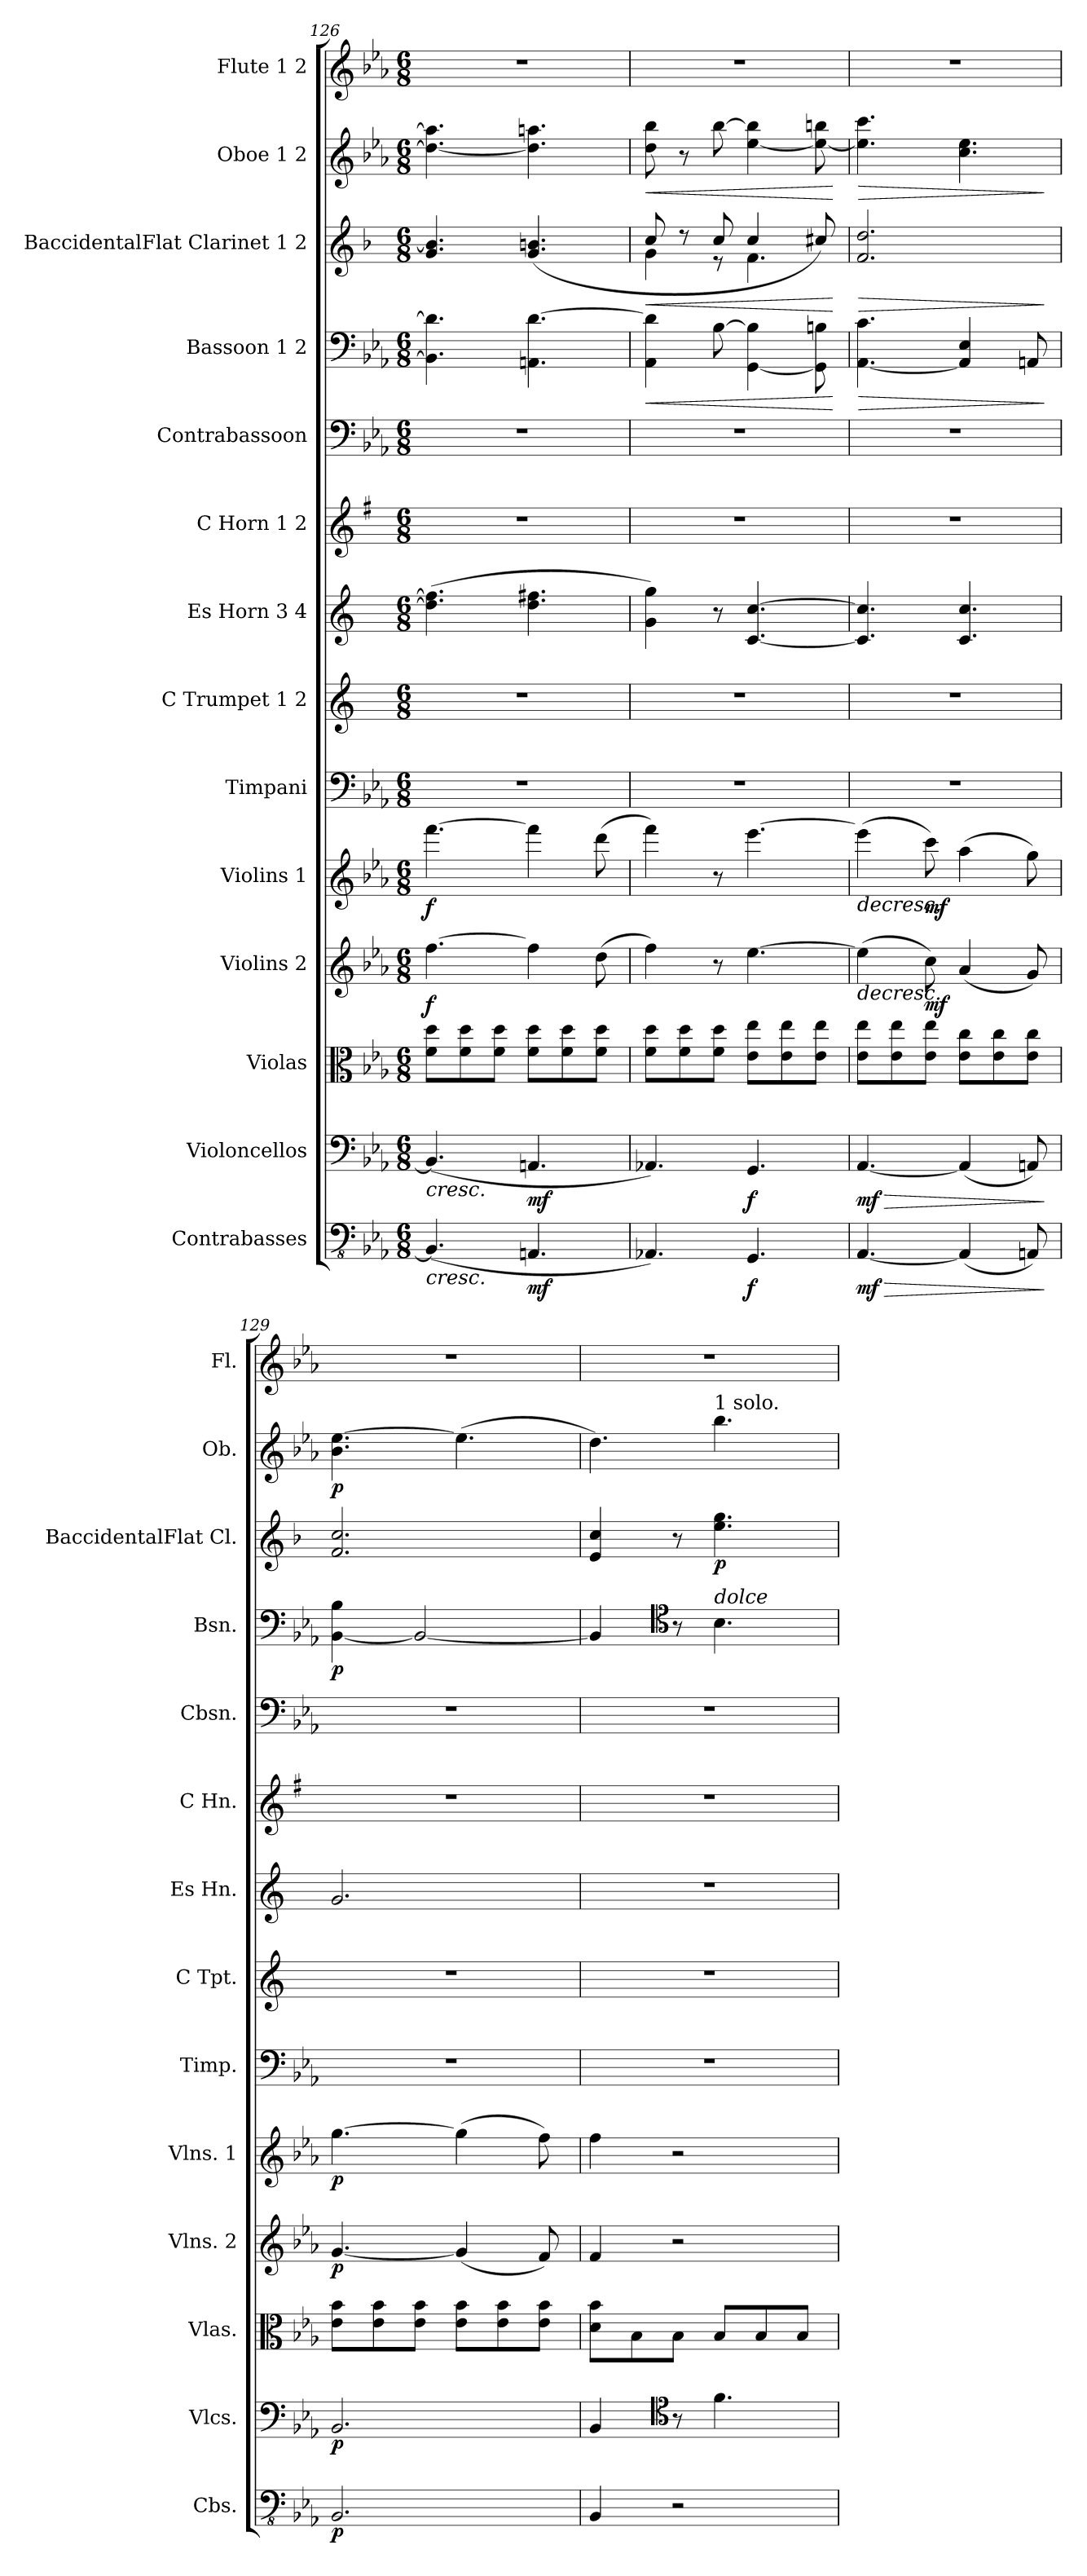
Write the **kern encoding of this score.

**kern	**dynam	**kern	**dynam	**kern	**kern	**dynam	**kern	**dynam	**kern	**kern	**kern	**kern	**kern	**kern	**dynam	**kern	**dynam	**kern	**dynam	**kern
*part14	*part14	*part13	*part13	*part12	*part11	*part11	*part10	*part10	*part9	*part8	*part7	*part6	*part5	*part4	*part4	*part3	*part3	*part2	*part2	*part1
*staff14	*staff14	*staff13	*staff13	*staff12	*staff11	*staff11	*staff10	*staff10	*staff9	*staff8	*staff7	*staff6	*staff5	*staff4	*staff4	*staff3	*staff3	*staff2	*staff2	*staff1
*I"Contrabasses	*	*I"Violoncellos	*	*I"Violas	*I"Violins 2	*	*I"Violins 1	*	*I"Timpani	*I"C Trumpet 1 2	*I"Es Horn 3 4	*I"C Horn 1 2	*I"Contrabassoon	*I"Bassoon 1 2	*	*I"BaccidentalFlat Clarinet 1 2	*	*I"Oboe 1 2	*	*I"Flute  1 2
*I'Cbs.	*	*I'Vlcs.	*	*I'Vlas.	*I'Vlns. 2	*	*I'Vlns. 1	*	*I'Timp.	*I'C Tpt.	*I'Es Hn.	*I'C Hn.	*I'Cbsn.	*I'Bsn.	*	*I'BaccidentalFlat Cl.	*	*I'Ob.	*	*I'Fl.
*clefFv4	*	*clefF4	*	*clefC3	*clefG2	*	*clefG2	*	*clefF4	*clefG2	*clefG2	*clefG2	*clefF4	*clefF4	*	*clefG2	*	*clefG2	*	*clefG2
*	*	*	*	*	*	*	*	*	*	*	*ITrd4c7	*ITrd4c7	*ITrd7c12	*	*	*ITrd1c2	*	*	*	*
*k[b-e-a-]	*	*k[b-e-a-]	*	*k[b-e-a-]	*k[b-e-a-]	*	*k[b-e-a-]	*	*k[b-e-a-]	*k[]	*k[b-]	*k[]	*k[b-e-a-]	*k[b-e-a-]	*	*k[b-e-a-]	*	*k[b-e-a-]	*	*k[b-e-a-]
*M6/8	*	*M6/8	*	*M6/8	*M6/8	*	*M6/8	*	*M6/8	*M6/8	*M6/8	*M6/8	*M6/8	*M6/8	*	*M6/8	*	*M6/8	*	*M6/8
=126	=126	=126	=126	=126	=126	=126	=126	=126	=126	=126	=126	=126	=126	=126	=126	=126	=126	=126	=126	=126
!	!LO:HP:b	!	!LO:HP:b	!	!	!LO:DY:b	!	!LO:DY:b	!	!	!	!	!	!	!	!	!	!	!	!
(<4.BBB-/]	<	(<4.BB-/]	<	8f\ 8dd\L	[4.ff\	f	[4.fff\	f	2.r	2.r	(>4.g\] 4.b-\]	2.r	2.r	4.BB-\] 4.d\]	.	4.f/ 4.a-/]	.	4.dd\_ 4.aa-\]	.	2.r
.	.	.	.	8f\ 8dd\	.	.	.	.	.	.	.	.	.	.	.	.	.	.	.	.
.	.	.	.	8f\ 8dd\J	.	.	.	.	.	.	.	.	.	.	.	.	.	.	.	.
!	!LO:DY:b	!	!LO:DY:b	!	!	!	!	!	!	!	!	!	!	!	!	!	!	!	!	!
4.AAAn/	mf	4.AAn/	mf	8f\ 8dd\L	4ff\]	.	4fff\]	.	.	.	4.g\ 4.bn\	.	.	4.AAn\ [4.d\	.	(>4.f/ 4.an/	.	4.dd\] 4.aan\	.	.
.	.	.	.	8f\ 8dd\	.	.	.	.	.	.	.	.	.	.	.	.	.	.	.	.
.	.	.	.	8f\ 8dd\J	(>8dd\	.	(>8ddd\	.	.	.	.	.	.	.	.	.	.	.	.	.
.	[	.	[	.	.	.	.	.	.	.	.	.	.	.	.	.	.	.	.	.
!!LO:PB:g=z
=127	=127	=127	=127	=127	=127	=127	=127	=127	=127	=127	=127	=127	=127	=127	=127	=127	=127	=127	=127	=127
!	!	!	!	!	!	!	!	!	!	!	!	!	!	!	!LO:HP:b	!	!LO:HP:b	!	!LO:HP:b	!
*	*	*	*	*	*	*	*	*	*	*	*	*	*	*	*	*^	*	*	*	*
4.AAA-X/)	.	4.AA-X/)	.	8f\ 8dd\L	4ff\)	.	4fff\)	.	2.r	2.r	4c\ 4cc\)	2.r	2.r	4AA-\ 4d\]	<	8b-/	4f\	<	8dd\ 8bb-\	<	2.r
.	.	.	.	8f\ 8dd\	.	.	.	.	.	.	.	.	.	.	.	8r	.	.	8r	.	.
.	.	.	.	8f\ 8dd\J	8r	.	8r	.	.	.	8r	.	.	[8B-\	.	8b-/	8r	.	[8bb-\	.	.
!	!LO:DY:b	!	!LO:DY:b	!	!	!	!	!	!	!	!	!	!	!	!	!	!	!	!	!	!
4.GGG/	f	4.GG/	f	8e-\ 8ee-\L	[4.ee-\	.	[4.eee-\	.	.	.	[4.F/ [4.f/	.	.	[4GG\ 4B-\]	.	4b-/	4.e-\	.	[4ee-\ 4bb-\]	.	.
.	.	.	.	8e-\ 8ee-\	.	.	.	.	.	.	.	.	.	.	.	.	.	.	.	.	.
.	.	.	.	8e-\ 8ee-\J	.	.	.	.	.	.	.	.	.	8GG\] 8Bn\	.	8bn/)	.	.	8ee-\_ 8bbn\	.	.
*	*	*	*	*	*	*	*	*	*	*	*	*	*	*	*	*v	*v	*	*	*	*
.	.	.	.	.	.	.	.	.	.	.	.	.	.	.	[	.	[	.	[	.
=128	=128	=128	=128	=128	=128	=128	=128	=128	=128	=128	=128	=128	=128	=128	=128	=128	=128	=128	=128	=128
!	!LO:HP:b	!	!LO:HP:b	!	!	!LO:HP:b	!	!LO:HP:b	!	!	!	!	!	!	!LO:HP:b	!	!LO:HP:b	!	!LO:HP:b	!
!	!LO:DY:n=1:b	!	!LO:DY:n=1:b	!	!	!	!	!	!	!	!	!	!	!	!	!	!	!	!	!
[4.AAA-/	> mf	[4.AA-/	> mf	8e-\ 8ee-\L	(>4ee-\]	>	(>4eee-\]	>	2.r	2.r	4.F/] 4.f/]	2.r	2.r	[4.AA-\ 4.c\	>	2.e-/ 2.cc/	>	4.ee-\] 4.ccc\	>	2.r
.	.	.	.	8e-\ 8ee-\	.	.	.	.	.	.	.	.	.	.	.	.	.	.	.	.
!	!	!	!	!	!	!LO:DY:b	!	!LO:DY:b	!	!	!	!	!	!	!	!	!	!	!	!
.	.	.	.	8e-\ 8ee-\J	8cc\)	mf	8ccc\)	mf	.	.	.	.	.	.	.	.	.	.	.	.
(<4AAA-/]	.	(<4AA-/]	.	8e-\ 8cc\L	(<4a-/	.	(>4aa-\	.	.	.	4.F/ 4.f/	.	.	4AA-/] 4E-/	.	.	.	4.cc\ 4.ee-\	.	.
.	.	.	.	8e-\ 8cc\	.	.	.	.	.	.	.	.	.	.	.	.	.	.	.	.
8AAAn/)	.	8AAn/)	.	8e-\ 8cc\J	8g/)	.	8gg\)	.	.	.	.	.	.	8AAn/	.	.	.	.	.	.
.	]	.	]	.	.	]	.	]	.	.	.	.	.	.	]	.	]	.	]	.
=129	=129	=129	=129	=129	=129	=129	=129	=129	=129	=129	=129	=129	=129	=129	=129	=129	=129	=129	=129	=129
!	!LO:DY:b	!	!LO:DY:b	!	!	!LO:DY:b	!	!LO:DY:b	!	!	!	!	!	!	!LO:DY:b	!	!	!	!LO:DY:b	!
2.BBB-/	p	2.BB-/	p	8e-\ 8b-\L	[4.g/	p	[4.gg\	p	2.r	2.r	2.c/	2.r	2.r	[4BB-\ 4B-\	p	2.e-/ 2.b-/	.	4.b-\ [4.ee-\	p	2.r
.	.	.	.	8e-\ 8b-\	.	.	.	.	.	.	.	.	.	.	.	.	.	.	.	.
.	.	.	.	8e-\ 8b-\J	.	.	.	.	.	.	.	.	.	2BB-/_	.	.	.	.	.	.
.	.	.	.	8e-\ 8b-\L	(<4g/]	.	(>4gg\]	.	.	.	.	.	.	.	.	.	.	(>4.ee-\]	.	.
.	.	.	.	8e-\ 8b-\	.	.	.	.	.	.	.	.	.	.	.	.	.	.	.	.
.	.	.	.	8e-\ 8b-\J	8f/)	.	8ff\)	.	.	.	.	.	.	.	.	.	.	.	.	.
=130	=130	=130	=130	=130	=130	=130	=130	=130	=130	=130	=130	=130	=130	=130	=130	=130	=130	=130	=130	=130
4BBB-/	.	4BB-/	.	8d\ 8b-\L	4f/	.	4ff\	.	2.r	2.r	2.r	2.r	2.r	4BB-/]	.	4d/ 4b-/	.	4.dd\)	.	2.r
.	.	.	.	8B-\	.	.	.	.	.	.	.	.	.	.	.	.	.	.	.	.
*	*	*clefC4	*	*	*	*	*	*	*	*	*	*	*	*clefC4	*	*	*	*	*	*
2r	.	8r	.	8B-\J	2r	.	2r	.	.	.	.	.	.	8r	.	8r	.	.	.	.
!	!	!	!	!	!	!	!	!	!	!	!	!	!	!	!	!	!	!LO:TX:a:t=1 solo.	!	!
!	!	!	!	!	!	!	!	!	!	!	!	!	!	!LO:TX:a:i:t=dolce	!	!	!	!	!	!
!	!	!	!	!	!	!	!	!	!	!	!	!	!	!	!	!	!LO:DY:b	!	!	!
.	.	4.f\	.	8B-/L	.	.	.	.	.	.	.	.	.	4.B-\	.	4.dd\ 4.ff\	p	4.bb-\	.	.
.	.	.	.	8B-/	.	.	.	.	.	.	.	.	.	.	.	.	.	.	.	.
.	.	.	.	8B-/J	.	.	.	.	.	.	.	.	.	.	.	.	.	.	.	.
=	=	=	=	=	=	=	=	=	=	=	=	=	=	=	=	=	=	=	=	=
*-	*-	*-	*-	*-	*-	*-	*-	*-	*-	*-	*-	*-	*-	*-	*-	*-	*-	*-	*-	*-
